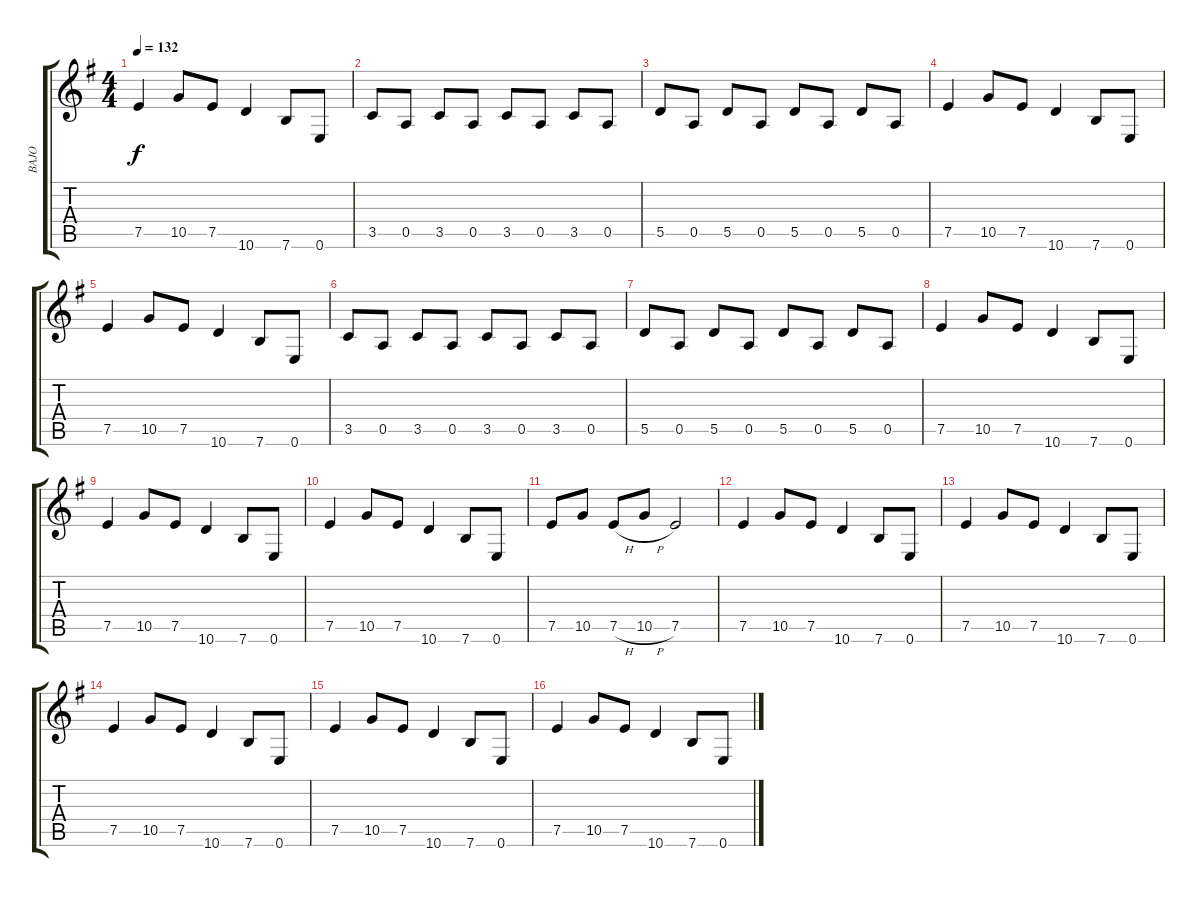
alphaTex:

\track ("BAJO" "BAJO") {instrument electricbassfinger}
\staff {score tabs}
\tuning (E4 B3 G3 D3 A2 E2) {hide}
\ts (4 4)
\tempo 132
\clef g2
\ks eminor
7.5.4{dy f} 10.5.8 7.5.8 10.6.4 7.6.8 0.6.8 |
3.5.8 0.5.8 3.5.8 0.5.8 3.5.8 0.5.8 3.5.8 0.5.8 |
5.5.8 0.5.8 5.5.8 0.5.8 5.5.8 0.5.8 5.5.8 0.5.8 |
7.5.4 10.5.8 7.5.8 10.6.4 7.6.8 0.6.8 |
7.5.4 10.5.8 7.5.8 10.6.4 7.6.8 0.6.8 |
3.5.8 0.5.8 3.5.8 0.5.8 3.5.8 0.5.8 3.5.8 0.5.8 |
5.5.8 0.5.8 5.5.8 0.5.8 5.5.8 0.5.8 5.5.8 0.5.8 |
7.5.4 10.5.8 7.5.8 10.6.4 7.6.8 0.6.8 |
7.5.4 10.5.8 7.5.8 10.6.4 7.6.8 0.6.8 |
7.5.4 10.5.8 7.5.8 10.6.4 7.6.8 0.6.8 |
7.5.8 10.5.8 7.5{h}.8 10.5{h}.8 7.5.2 |
7.5.4 10.5.8 7.5.8 10.6.4 7.6.8 0.6.8 |
7.5.4 10.5.8 7.5.8 10.6.4 7.6.8 0.6.8 |
7.5.4 10.5.8 7.5.8 10.6.4 7.6.8 0.6.8 |
7.5.4 10.5.8 7.5.8 10.6.4 7.6.8 0.6.8 |
7.5.4 10.5.8 7.5.8 10.6.4 7.6.8 0.6.8
